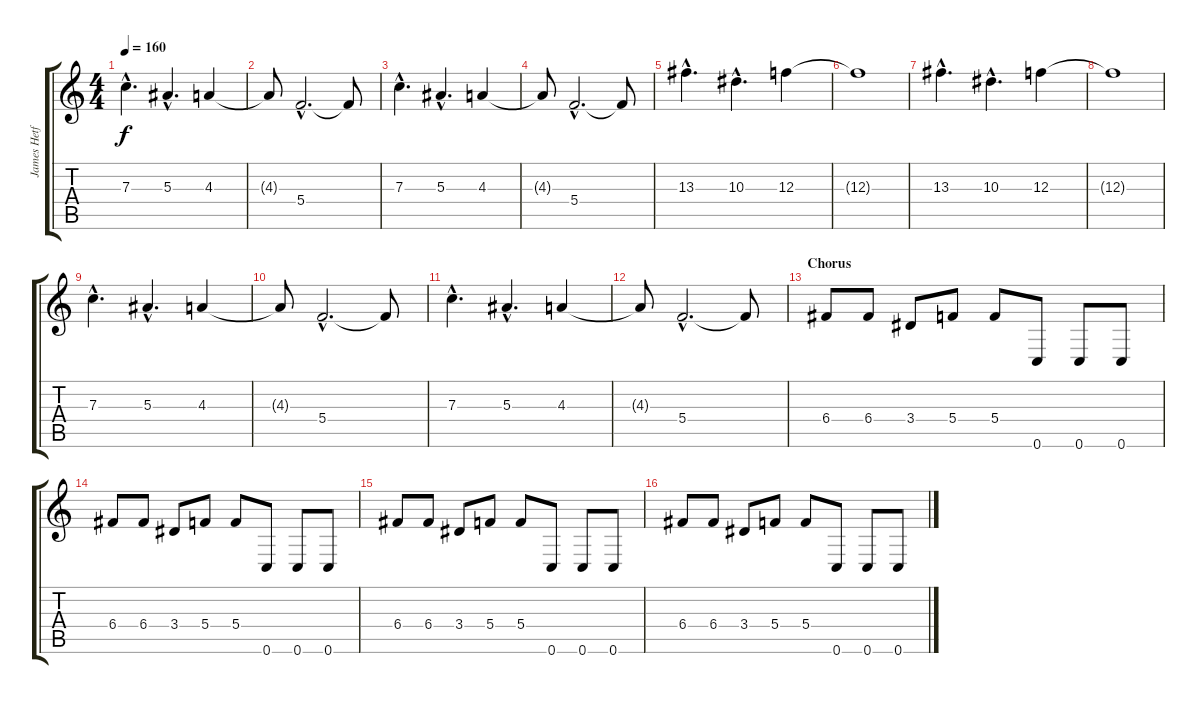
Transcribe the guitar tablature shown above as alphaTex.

\track ("James Hetfield" "James Hetf") {instrument distortionguitar}
\staff {score tabs}
\tuning (D4 A3 F3 C3 G2 C2) {hide}
\ts (4 4)
\tempo 160
\clef g2
\ks c
7.3{hac}.4{d dy f} 5.3{hac}.4{d} 4.3.4 |
4.3{t}.8 5.4{hac}.2{d} 5.4{t}.8 |
7.3{hac}.4{d} 5.3{hac}.4{d} 4.3.4 |
4.3{t}.8 5.4{hac}.2{d} 5.4{t}.8 |
13.3{hac}.4{d} 10.3{hac}.4{d} 12.3.4 |
12.3{t}.1 |
13.3{hac}.4{d} 10.3{hac}.4{d} 12.3.4 |
12.3{t}.1 |
7.3{hac}.4{d} 5.3{hac}.4{d} 4.3.4 |
4.3{t}.8 5.4{hac}.2{d} 5.4{t}.8 |
7.3{hac}.4{d} 5.3{hac}.4{d} 4.3.4 |
4.3{t}.8 5.4{hac}.2{d} 5.4{t}.8 |
\section ("" "Chorus")
6.4.8{volume 16 instrument distortionguitar} 6.4.8 3.4.8 5.4.8 5.4.8 0.6.8 0.6.8 0.6.8 |
6.4.8 6.4.8 3.4.8 5.4.8 5.4.8 0.6.8 0.6.8 0.6.8 |
6.4.8 6.4.8 3.4.8 5.4.8 5.4.8 0.6.8 0.6.8 0.6.8 |
6.4.8 6.4.8 3.4.8 5.4.8 5.4.8 0.6.8 0.6.8 0.6.8
